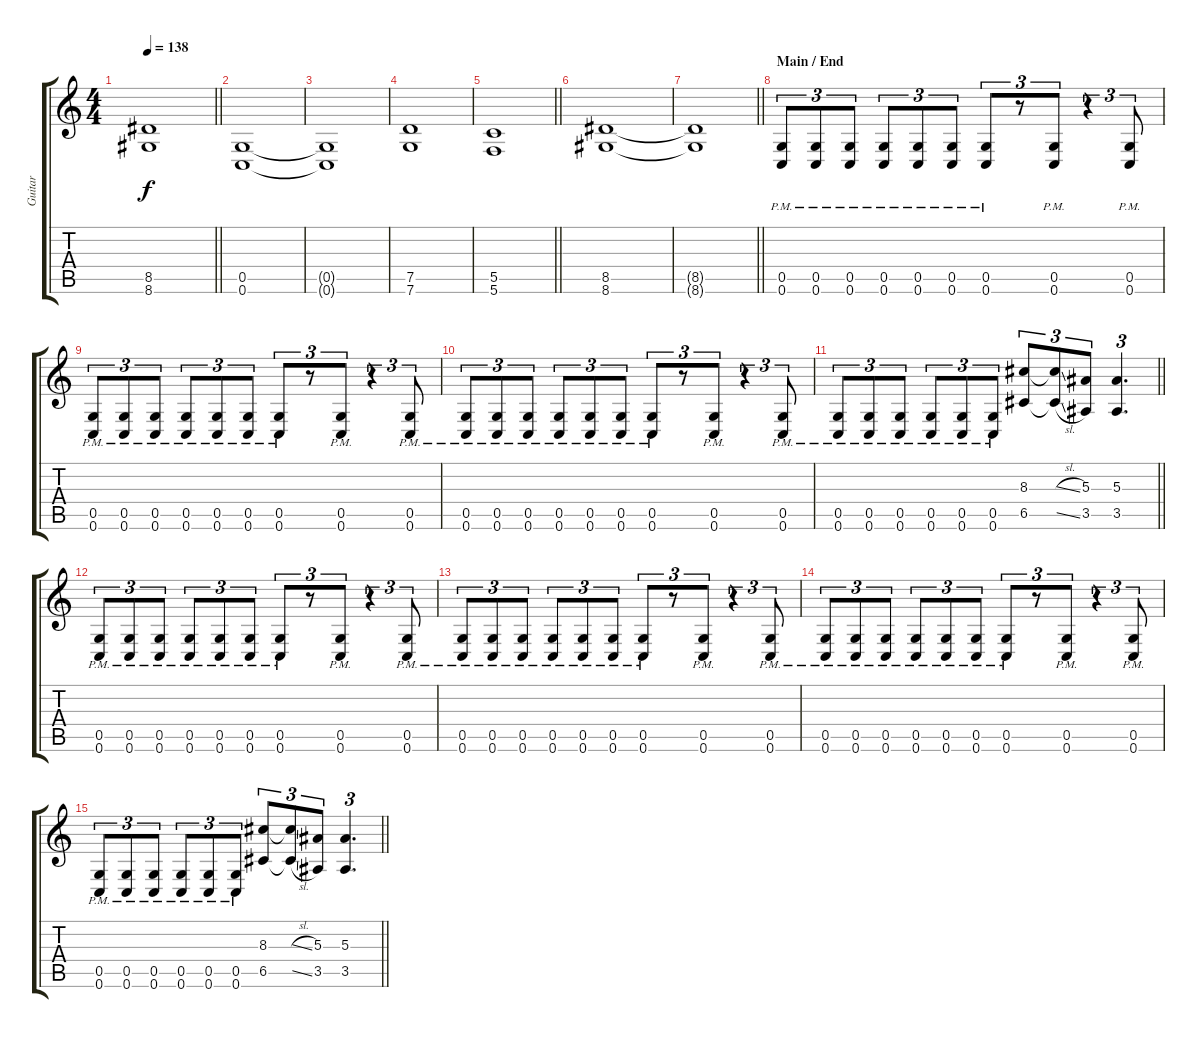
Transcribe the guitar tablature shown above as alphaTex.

\track ("Guitar" "Guitar") {instrument distortionguitar}
\staff {score tabs}
\tuning (D4 A3 F3 C3 G2 C2) {hide}
\ts (4 4)
\section ("" "")
\tempo 138
\clef g2
\barLineRight lightlight
\ks c
(8.5 8.6).1{dy f} |
\section ("" "")
(0.5 0.6).1 |
(0.5{t} 0.6{t}).1 |
(7.5 7.6).1 |
\barLineRight lightlight
(5.5 5.6).1 |
\section ("" "")
(8.5 8.6).1 |
\barLineRight lightlight
(8.5{t} 8.6{t}).1 |
\section ("" "Main / End")
(0.5{pm} 0.6{pm}).8{tu (3 2)} (0.5{pm} 0.6{pm}).8{tu (3 2)} (0.5{pm} 0.6{pm}).8{tu (3 2)} (0.5{pm} 0.6{pm}).8{tu (3 2)} (0.5{pm} 0.6{pm}).8{tu (3 2)} (0.5{pm} 0.6{pm}).8{tu (3 2)} (0.5{pm} 0.6{pm}).8{tu (3 2)} r.8{tu (3 2)} (0.5{pm} 0.6{pm}).8{tu (3 2)} r.4{tu (3 2)} (0.5{pm} 0.6{pm}).8{tu (3 2)} |
(0.5{pm} 0.6{pm}).8{tu (3 2)} (0.5{pm} 0.6{pm}).8{tu (3 2)} (0.5{pm} 0.6{pm}).8{tu (3 2)} (0.5{pm} 0.6{pm}).8{tu (3 2)} (0.5{pm} 0.6{pm}).8{tu (3 2)} (0.5{pm} 0.6{pm}).8{tu (3 2)} (0.5{pm} 0.6{pm}).8{tu (3 2)} r.8{tu (3 2)} (0.5{pm} 0.6{pm}).8{tu (3 2)} r.4{tu (3 2)} (0.5{pm} 0.6{pm}).8{tu (3 2)} |
(0.5{pm} 0.6{pm}).8{tu (3 2)} (0.5{pm} 0.6{pm}).8{tu (3 2)} (0.5{pm} 0.6{pm}).8{tu (3 2)} (0.5{pm} 0.6{pm}).8{tu (3 2)} (0.5{pm} 0.6{pm}).8{tu (3 2)} (0.5{pm} 0.6{pm}).8{tu (3 2)} (0.5{pm} 0.6{pm}).8{tu (3 2)} r.8{tu (3 2)} (0.5{pm} 0.6{pm}).8{tu (3 2)} r.4{tu (3 2)} (0.5{pm} 0.6{pm}).8{tu (3 2)} |
\barLineRight lightlight
(0.5{pm} 0.6{pm}).8{tu (3 2)} (0.5{pm} 0.6{pm}).8{tu (3 2)} (0.5{pm} 0.6{pm}).8{tu (3 2)} (0.5{pm} 0.6{pm}).8{tu (3 2)} (0.5{pm} 0.6{pm}).8{tu (3 2)} (0.5{pm} 0.6{pm}).8{tu (3 2)} (8.3 6.5).8{tu (3 2)} (8.3{sl t} 6.5{sl t}).8{tu (3 2)} (5.3 3.5).8{tu (3 2)} (5.3 3.5).4{d tu (3 2)} |
\section ("" "")
(0.5{pm} 0.6{pm}).8{tu (3 2)} (0.5{pm} 0.6{pm}).8{tu (3 2)} (0.5{pm} 0.6{pm}).8{tu (3 2)} (0.5{pm} 0.6{pm}).8{tu (3 2)} (0.5{pm} 0.6{pm}).8{tu (3 2)} (0.5{pm} 0.6{pm}).8{tu (3 2)} (0.5{pm} 0.6{pm}).8{tu (3 2)} r.8{tu (3 2)} (0.5{pm} 0.6{pm}).8{tu (3 2)} r.4{tu (3 2)} (0.5{pm} 0.6{pm}).8{tu (3 2)} |
(0.5{pm} 0.6{pm}).8{tu (3 2)} (0.5{pm} 0.6{pm}).8{tu (3 2)} (0.5{pm} 0.6{pm}).8{tu (3 2)} (0.5{pm} 0.6{pm}).8{tu (3 2)} (0.5{pm} 0.6{pm}).8{tu (3 2)} (0.5{pm} 0.6{pm}).8{tu (3 2)} (0.5{pm} 0.6{pm}).8{tu (3 2)} r.8{tu (3 2)} (0.5{pm} 0.6{pm}).8{tu (3 2)} r.4{tu (3 2)} (0.5{pm} 0.6{pm}).8{tu (3 2)} |
(0.5{pm} 0.6{pm}).8{tu (3 2)} (0.5{pm} 0.6{pm}).8{tu (3 2)} (0.5{pm} 0.6{pm}).8{tu (3 2)} (0.5{pm} 0.6{pm}).8{tu (3 2)} (0.5{pm} 0.6{pm}).8{tu (3 2)} (0.5{pm} 0.6{pm}).8{tu (3 2)} (0.5{pm} 0.6{pm}).8{tu (3 2)} r.8{tu (3 2)} (0.5{pm} 0.6{pm}).8{tu (3 2)} r.4{tu (3 2)} (0.5{pm} 0.6{pm}).8{tu (3 2)} |
\barLineRight lightlight
(0.5{pm} 0.6{pm}).8{tu (3 2)} (0.5{pm} 0.6{pm}).8{tu (3 2)} (0.5{pm} 0.6{pm}).8{tu (3 2)} (0.5{pm} 0.6{pm}).8{tu (3 2)} (0.5{pm} 0.6{pm}).8{tu (3 2)} (0.5{pm} 0.6{pm}).8{tu (3 2)} (8.3 6.5).8{tu (3 2)} (8.3{sl t} 6.5{sl t}).8{tu (3 2)} (5.3 3.5).8{tu (3 2)} (5.3 3.5).4{d tu (3 2)}
